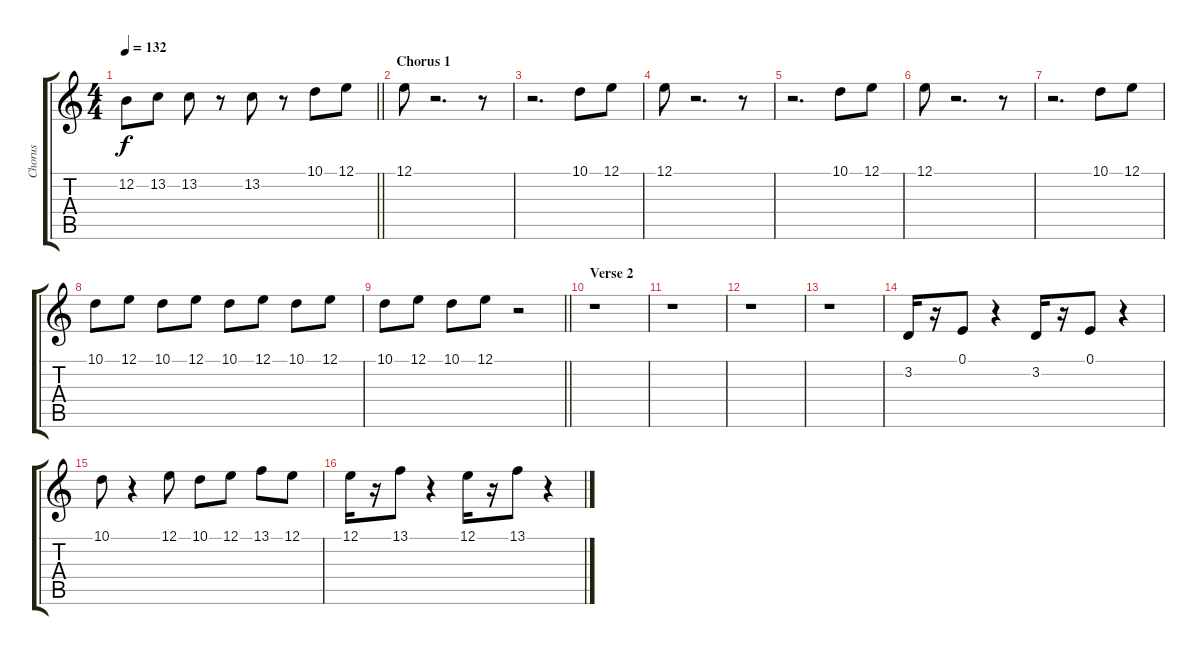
\track ("Chorus" "Chorus") {instrument voiceoohs}
\staff {score tabs}
\tuning (E4 B3 G3 D3 A2 E2) {hide}
\ts (4 4)
\tempo 132
\clef g2
\barLineRight lightlight
\ks c
12.2.8{dy f} 13.2.8 13.2.8 r.8 13.2.8 r.8 10.1.8 12.1.8 |
\section ("" "Chorus 1")
12.1.8 r.2{d} r.8 |
r.2{d} 10.1.8 12.1.8 |
12.1.8 r.2{d} r.8 |
r.2{d} 10.1.8 12.1.8 |
12.1.8 r.2{d} r.8 |
r.2{d} 10.1.8 12.1.8 |
10.1.8 12.1.8 10.1.8 12.1.8 10.1.8 12.1.8 10.1.8 12.1.8 |
\barLineRight lightlight
10.1.8 12.1.8 10.1.8 12.1.8 r.2 |
\section ("" "Verse 2")
r.1 |
r.1 |
r.1 |
r.1 |
3.2.16 r.16 0.1.8 r.4 3.2.16 r.16 0.1.8 r.4 |
10.1.8 r.4 12.1.8 10.1.8 12.1.8 13.1.8 12.1.8 |
12.1.16 r.16 13.1.8 r.4 12.1.16 r.16 13.1.8 r.4
